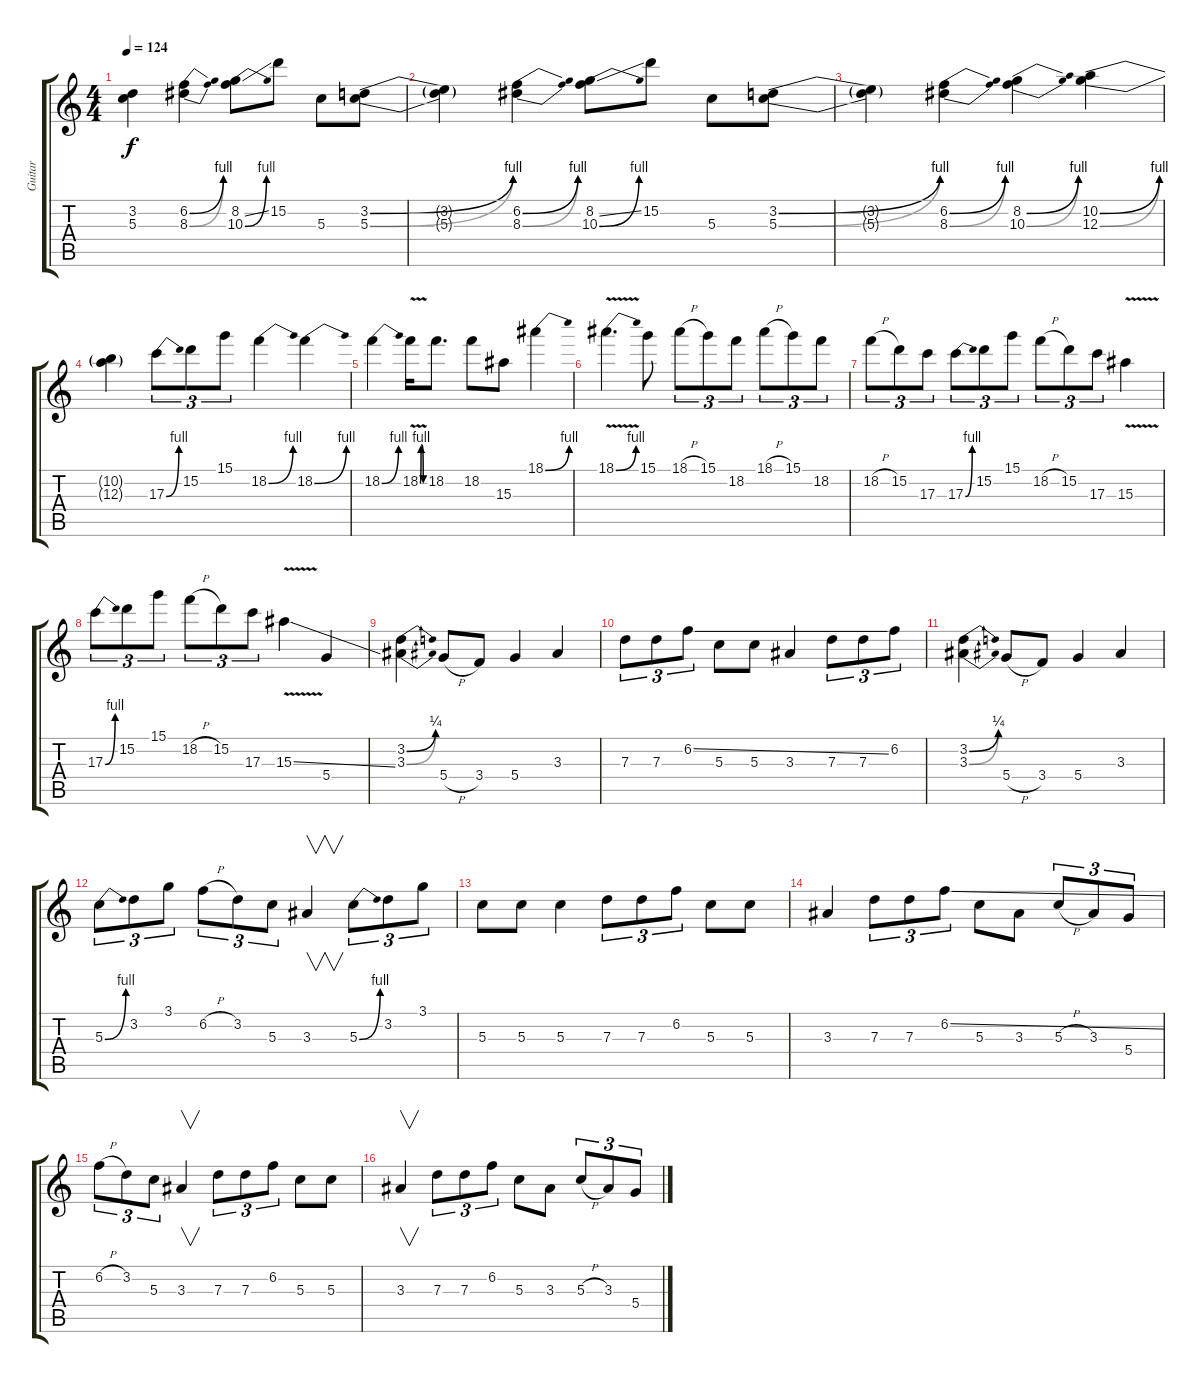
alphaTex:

\track ("Guitar" "Guitar") {instrument overdrivenguitar}
\staff {score tabs}
\tuning (E4 B3 G3 D3 A2 E2) {hide}
\ts (4 4)
\tempo 124
\clef g2
\ks c
(3.2{t} 5.3{t}).4{dy f} (6.2{be (bend 0 0 60 4)} 8.3{be (bend 0 0 60 4)}).4 (8.2{ss} 10.3{be (bend 0 0 60 4)}).8 15.2.8 5.3.8 (3.2{be (bend 0 0 60 4)} 5.3{be (bend 0 0 60 4)}).8 |
(3.2{t} 5.3{t}).4 (6.2{be (bend 0 0 60 4)} 8.3{be (bend 0 0 60 4)}).4 (8.2{ss} 10.3{be (bend 0 0 60 4)}).8 15.2.8 5.3.8 (3.2{be (bend 0 0 60 4)} 5.3{be (bend 0 0 60 4)}).8 |
(3.2{t} 5.3{t}).4 (6.2{be (bend 0 0 60 4)} 8.3{be (bend 0 0 60 4)}).4 (8.2{be (bend 0 0 60 4)} 10.3{be (bend 0 0 60 4)}).4 (10.2{be (bend 0 0 60 4)} 12.3{be (bend 0 0 60 4)}).4 |
(10.2{t} 12.3{t}).4 17.3{be (bend 0 0 60 4)}.8{tu (3 2)} 15.2.8{tu (3 2)} 15.1.8{tu (3 2)} 18.2{be (bend 0 0 60 4)}.4 18.2{be (bend 0 0 60 4)}.4 |
18.2{be (bend 0 0 60 4)}.4 18.2{be (custom 0 0 15 4 30 4 45 0 60 0) v}.16 18.2.8{d} 18.2.8 15.3.8 18.1{be (bend 0 0 60 4)}.4 |
18.1{be (bend 0 0 60 4) v}.4{d} 15.1.8 18.1{h}.8{tu (3 2)} 15.1.8{tu (3 2)} 18.2.8{tu (3 2)} 18.1{h}.8{tu (3 2)} 15.1.8{tu (3 2)} 18.2.8{tu (3 2)} |
18.2{h}.8{tu (3 2)} 15.2.8{tu (3 2)} 17.3.8{tu (3 2)} 17.3{be (bend 0 0 60 4)}.8{tu (3 2)} 15.2.8{tu (3 2)} 15.1.8{tu (3 2)} 18.2{h}.8{tu (3 2)} 15.2.8{tu (3 2)} 17.3.8{tu (3 2)} 15.3{v}.4 |
17.3{be (bend 0 0 60 4)}.8{tu (3 2)} 15.2.8{tu (3 2)} 15.1.8{tu (3 2)} 18.2{h}.8{tu (3 2)} 15.2.8{tu (3 2)} 17.3.8{tu (3 2)} 15.3{v ss}.4 5.4.4 |
(3.2{be (bend 0 0 60 1)} 3.3{be (bend 0 0 60 1)}).4 5.4{h}.8 3.4.8 5.4.4 3.3.4 |
7.3.8{tu (3 2)} 7.3.8{tu (3 2)} 6.2{ss}.8{tu (3 2)} 5.3.8 5.3.8 3.3.4 7.3.8{tu (3 2)} 7.3.8{tu (3 2)} 6.2.8{tu (3 2)} |
(3.2{be (bend 0 0 60 1)} 3.3{be (bend 0 0 60 1)}).4 5.4{h}.8 3.4.8 5.4.4 3.3.4 |
5.3{be (bend 0 0 60 4)}.8{tu (3 2)} 3.2.8{tu (3 2)} 3.1.8{tu (3 2)} 6.2{h}.8{tu (3 2)} 3.2.8{tu (3 2)} 5.3.8{tu (3 2)} 3.3.4{v} 5.3{be (bend 0 0 60 4)}.8{tu (3 2)} 3.2.8{tu (3 2)} 3.1.8{tu (3 2)} |
5.3.8 5.3.8 5.3.4 7.3.8{tu (3 2)} 7.3.8{tu (3 2)} 6.2.8{tu (3 2)} 5.3.8 5.3.8 |
3.3.4 7.3.8{tu (3 2)} 7.3.8{tu (3 2)} 6.2{ss}.8{tu (3 2)} 5.3.8 3.3.8 5.3{h}.8{tu (3 2)} 3.3.8{tu (3 2)} 5.4.8{tu (3 2)} |
6.2{h}.8{tu (3 2)} 3.2.8{tu (3 2)} 5.3.8{tu (3 2)} 3.3.4{v} 7.3.8{tu (3 2)} 7.3.8{tu (3 2)} 6.2.8{tu (3 2)} 5.3.8 5.3.8 |
3.3.4{v} 7.3.8{tu (3 2)} 7.3.8{tu (3 2)} 6.2.8{tu (3 2)} 5.3.8 3.3.8 5.3{h}.8{tu (3 2)} 3.3.8{tu (3 2)} 5.4.8{tu (3 2)}
